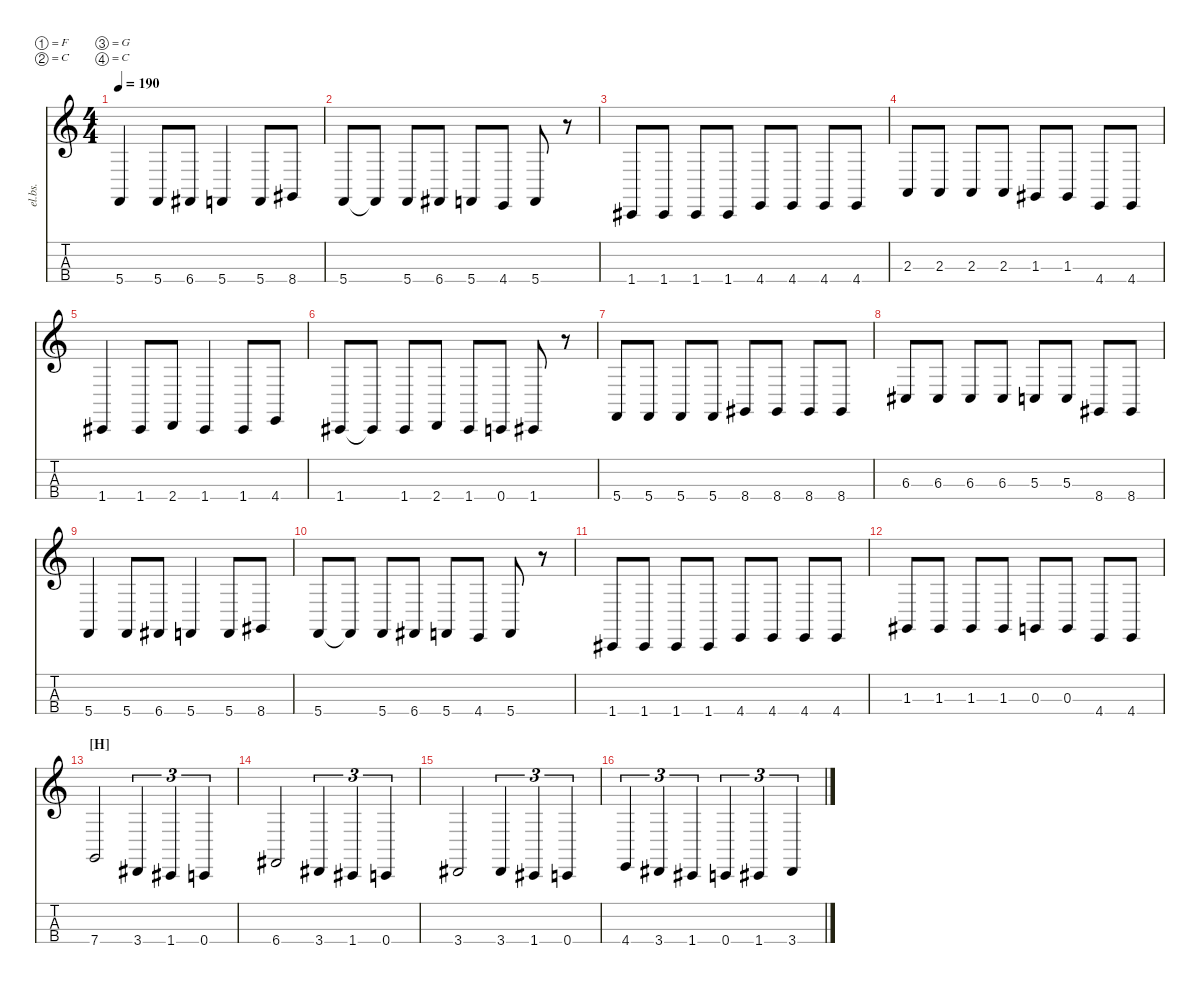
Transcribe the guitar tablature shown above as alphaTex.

\defaultSystemsLayout 4
\hideDynamics
\bracketExtendMode nobrackets
\otherSystemsTrackNameOrientation horizontal
\track ("Electric Bass" "el.bs.") {solo instrument electricbassfinger}
\staff {score tabs}
\tuning (F2 C2 G1 C1)
\ts (4 4)
\tempo 190
\clef g2
\ks c
5.4.4{dy mf beam Up} 5.4.8{beam Up} 6.4{acc #}.8{beam Up} 5.4.4{beam Up} 5.4.8{beam Up} 8.4{acc #}.8{beam Up} |
5.4.8{beam Up} 5.4{t}.8{beam Up} 5.4.8{beam Up} 6.4{acc #}.8{beam Up} 5.4.8{beam Up} 4.4.8{beam Up} 5.4.8{beam Up} r.8{beam Up} |
1.4{acc #}.8{beam Up} 1.4{acc #}.8{beam Up} 1.4{acc #}.8{beam Up} 1.4{acc #}.8{beam Up} 4.4.8{beam Up} 4.4.8{beam Up} 4.4.8{beam Up} 4.4.8{beam Up} |
2.3.8{beam Up} 2.3.8{beam Up} 2.3.8{beam Up} 2.3.8{beam Up} 1.3{acc #}.8{beam Up} 1.3{acc #}.8{beam Up} 4.4.8{beam Up} 4.4.8{beam Up} |
1.4{acc #}.4{beam Up} 1.4{acc #}.8{beam Up} 2.4.8{beam Up} 1.4{acc #}.4{beam Up} 1.4{acc #}.8{beam Up} 4.4.8{beam Up} |
1.4{acc #}.8{beam Up} 1.4{t acc #}.8{beam Up} 1.4{acc #}.8{beam Up} 2.4.8{beam Up} 1.4{acc #}.8{beam Up} 0.4.8{beam Up} 1.4{acc #}.8{beam Up} r.8{beam Up} |
5.4.8{beam Up} 5.4.8{beam Up} 5.4.8{beam Up} 5.4.8{beam Up} 8.4{acc #}.8{beam Up} 8.4{acc #}.8{beam Up} 8.4{acc #}.8{beam Up} 8.4{acc #}.8{beam Up} |
6.3{acc #}.8{beam Up} 6.3{acc #}.8{beam Up} 6.3{acc #}.8{beam Up} 6.3{acc #}.8{beam Up} 5.3.8{beam Up} 5.3.8{beam Up} 8.4{acc #}.8{beam Up} 8.4{acc #}.8{beam Up} |
5.4.4{beam Up} 5.4.8{beam Up} 6.4{acc #}.8{beam Up} 5.4.4{beam Up} 5.4.8{beam Up} 8.4{acc #}.8{beam Up} |
5.4.8{beam Up} 5.4{t}.8{beam Up} 5.4.8{beam Up} 6.4{acc #}.8{beam Up} 5.4.8{beam Up} 4.4.8{beam Up} 5.4.8{beam Up} r.8{beam Up} |
1.4{acc #}.8{beam Up} 1.4{acc #}.8{beam Up} 1.4{acc #}.8{beam Up} 1.4{acc #}.8{beam Up} 4.4.8{beam Up} 4.4.8{beam Up} 4.4.8{beam Up} 4.4.8{beam Up} |
1.3{acc #}.8{beam Up} 1.3{acc #}.8{beam Up} 1.3{acc #}.8{beam Up} 1.3{acc #}.8{beam Up} 0.3.8{beam Up} 0.3.8{beam Up} 4.4.8{beam Up} 4.4.8{beam Up} |
\section ("H" "")
7.4.2{beam Up} 3.4{acc #}.4{tu (3 2) beam Up} 1.4{acc #}.4{tu (3 2) beam Up} 0.4.4{tu (3 2) beam Up} |
6.4{acc #}.2{beam Up} 3.4{acc #}.4{tu (3 2) beam Up} 1.4{acc #}.4{tu (3 2) beam Up} 0.4.4{tu (3 2) beam Up} |
3.4{acc #}.2{beam Up} 3.4{acc #}.4{tu (3 2) beam Up} 1.4{acc #}.4{tu (3 2) beam Up} 0.4.4{tu (3 2) beam Up} |
4.4.4{tu (3 2) beam Up} 3.4{acc #}.4{tu (3 2) beam Up} 1.4{acc #}.4{tu (3 2) beam Up} 0.4.4{tu (3 2) beam Up} 1.4{acc #}.4{tu (3 2) beam Up} 3.4{acc #}.4{tu (3 2) beam Up}
